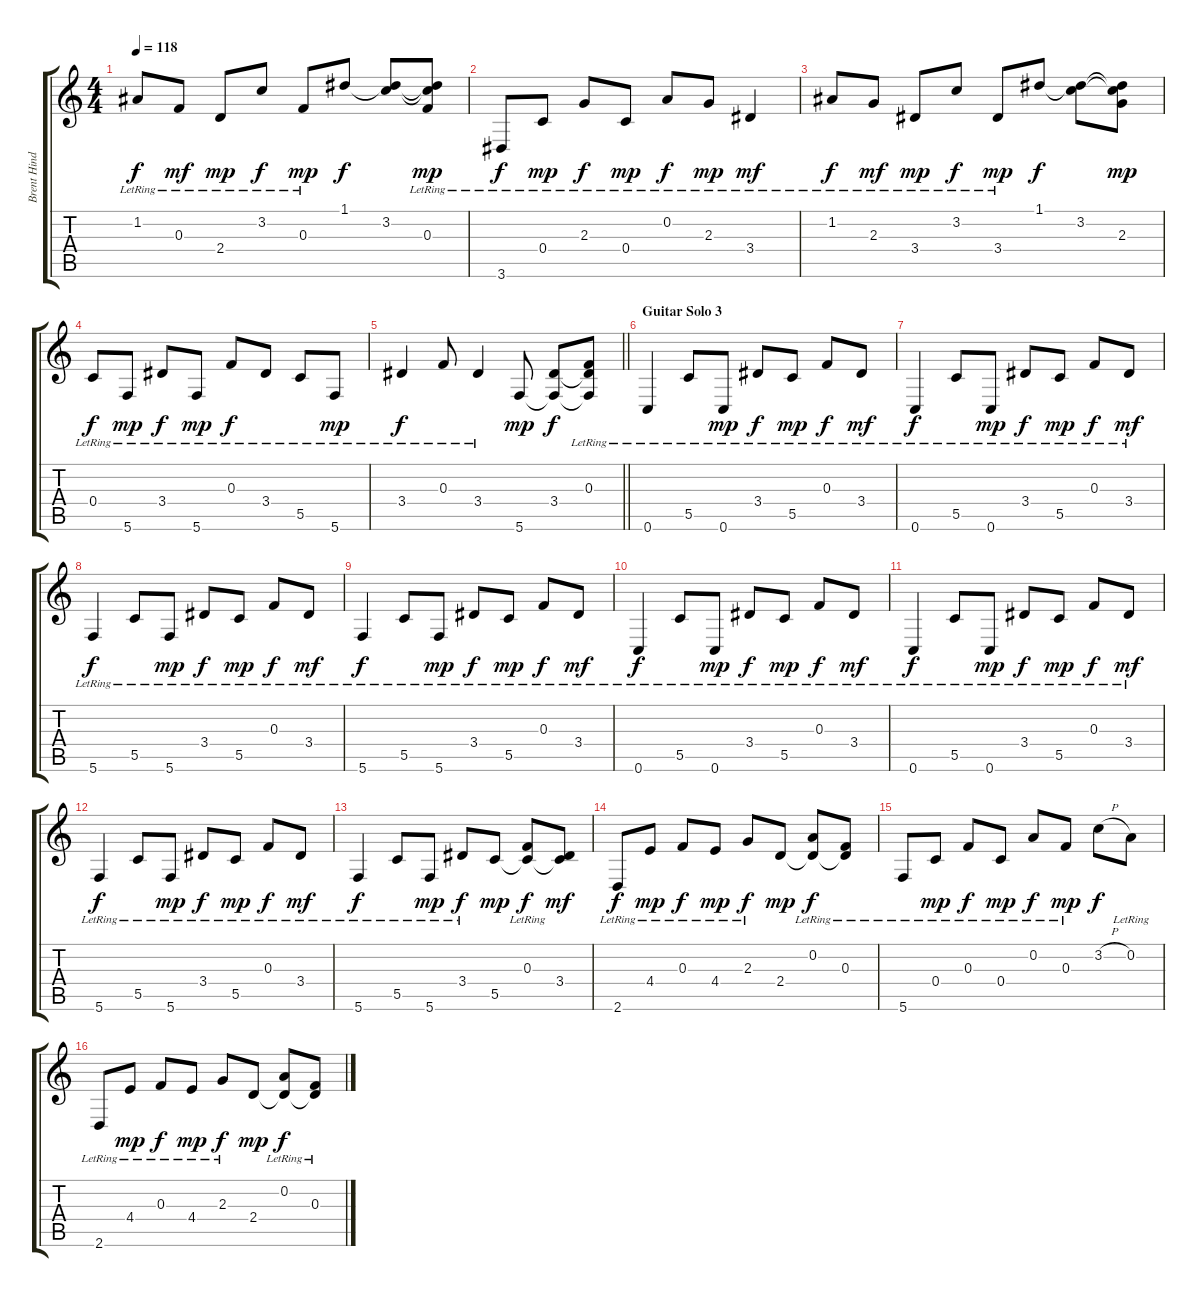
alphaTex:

\track ("Brent Hinds - Guitar (Rhythm)" "Brent Hind") {instrument electricguitarclean}
\staff {score tabs}
\tuning (D4 A3 F3 C3 G2 C2) {hide}
\ts (4 4)
\tempo 118
\clef g2
\ks c
1.2{lr}.8{dy f} 0.3{lr}.8{dy mf} 2.4{lr}.8{dy mp} 3.2{lr}.8{dy f} 0.3{lr}.8{dy mp} 1.1.8{dy f} (1.1{t} 3.2).8 (1.1{t} 3.2{t} 0.3{lr}).8{dy mp} |
3.6{lr}.8{dy f} 0.4{lr}.8{dy mp} 2.3{lr}.8{dy f} 0.4{lr}.8{dy mp} 0.2{lr}.8{dy f} 2.3{lr}.8{dy mp} 3.4{lr}.4{dy mf} |
1.2{lr}.8{dy f} 2.3{lr}.8{dy mf} 3.4{lr}.8{dy mp} 3.2{lr}.8{dy f} 3.4{lr}.8{dy mp} 1.1.8{dy f} (1.1{t} 3.2).8 (1.1{t} 3.2{t} 2.3).8{dy mp} |
0.4{lr}.8{dy f} 5.6{lr}.8{dy mp} 3.4{lr}.8{dy f} 5.6{lr}.8{dy mp} 0.3{lr}.8{dy f} 3.4{lr}.8 5.5{lr}.8 5.6{lr}.8{dy mp} |
\barLineRight lightlight
3.4{lr}.4{dy f} 0.3{lr}.8 3.4{lr}.4 5.6.8{dy mp} (3.4 5.6{t}).8{dy f} (0.3{lr} 3.4{t} 5.6{t}).8 |
\section ("" "Guitar Solo 3")
0.6{lr}.4 5.5{lr}.8 0.6{lr}.8{dy mp} 3.4{lr}.8{dy f} 5.5{lr}.8{dy mp} 0.3{lr}.8{dy f} 3.4{lr}.8{dy mf} |
0.6{lr}.4{dy f} 5.5{lr}.8 0.6{lr}.8{dy mp} 3.4{lr}.8{dy f} 5.5{lr}.8{dy mp} 0.3{lr}.8{dy f} 3.4{lr}.8{dy mf} |
5.6{lr}.4{dy f} 5.5{lr}.8 5.6{lr}.8{dy mp} 3.4{lr}.8{dy f} 5.5{lr}.8{dy mp} 0.3{lr}.8{dy f} 3.4{lr}.8{dy mf} |
5.6{lr}.4{dy f} 5.5{lr}.8 5.6{lr}.8{dy mp} 3.4{lr}.8{dy f} 5.5{lr}.8{dy mp} 0.3{lr}.8{dy f} 3.4{lr}.8{dy mf} |
0.6{lr}.4{dy f} 5.5{lr}.8 0.6{lr}.8{dy mp} 3.4{lr}.8{dy f} 5.5{lr}.8{dy mp} 0.3{lr}.8{dy f} 3.4{lr}.8{dy mf} |
0.6{lr}.4{dy f} 5.5{lr}.8 0.6{lr}.8{dy mp} 3.4{lr}.8{dy f} 5.5{lr}.8{dy mp} 0.3{lr}.8{dy f} 3.4{lr}.8{dy mf} |
5.6{lr}.4{dy f} 5.5{lr}.8 5.6{lr}.8{dy mp} 3.4{lr}.8{dy f} 5.5{lr}.8{dy mp} 0.3{lr}.8{dy f} 3.4{lr}.8{dy mf} |
5.6{lr}.4{dy f} 5.5{lr}.8 5.6{lr}.8{dy mp} 3.4{lr}.8{dy f} 5.5.8{dy mp} (0.3{lr} 5.5{t}).8{dy f} (3.4 5.5{t}).8{dy mf} |
2.6{lr}.8{dy f} 4.4{lr}.8{dy mp} 0.3{lr}.8{dy f} 4.4{lr}.8{dy mp} 2.3{lr}.8{dy f} 2.4.8{dy mp} (0.2{lr} 2.4{t}).8{dy f} (0.3{lr} 2.4{t}).8 |
5.6{lr}.8 0.4{lr}.8{dy mp} 0.3{lr}.8{dy f} 0.4{lr}.8{dy mp} 0.2{lr}.8{dy f} 0.3{lr}.8{dy mp} 3.2{h}.8{dy f} 0.2{lr}.8 |
2.6{lr}.8 4.4{lr}.8{dy mp} 0.3{lr}.8{dy f} 4.4{lr}.8{dy mp} 2.3{lr}.8{dy f} 2.4.8{dy mp} (0.2{lr} 2.4{t}).8{dy f} (0.3{lr} 2.4{t}).8
